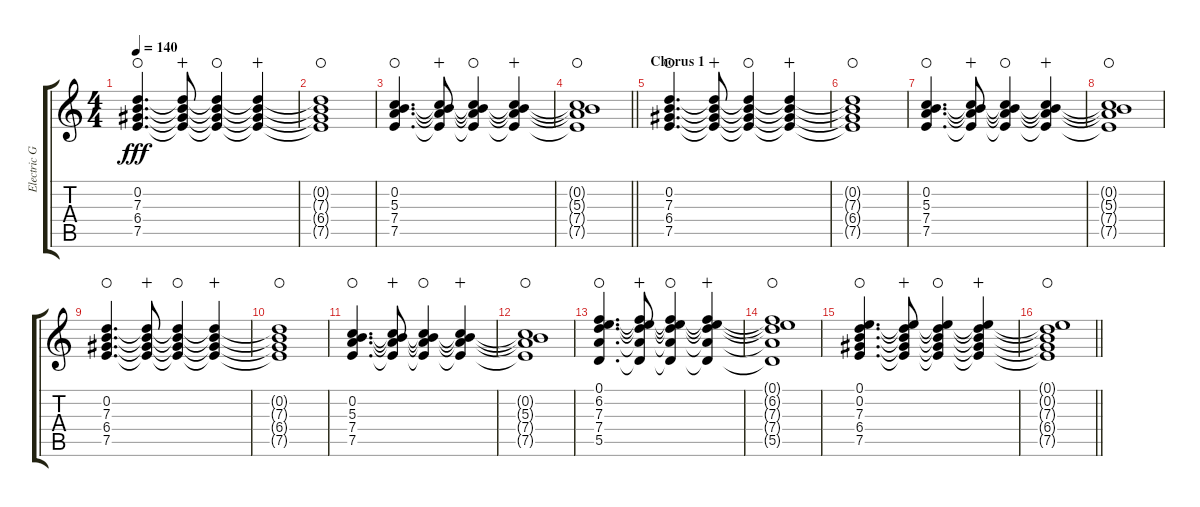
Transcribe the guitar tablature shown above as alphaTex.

\track ("Electric Guitar" "Electric G") {instrument electricguitarjazz}
\staff {score tabs}
\tuning (E4 B3 G3 D3 A2 E2) {hide}
\ts (4 4)
\tempo 140
\clef g2
\ks c
(0.2 7.3 6.4 7.5).4{d dy fff waho} (0.2{t} 7.3{t} 6.4{t} 7.5{t}).8{wahc} (0.2{t} 7.3{t} 6.4{t} 7.5{t}).4{waho} (0.2{t} 7.3{t} 6.4{t} 7.5{t}).4{wahc} |
(0.2{t} 7.3{t} 6.4{t} 7.5{t}).1{waho} |
(0.2 5.3 7.4 7.5).4{d waho} (0.2{t} 5.3{t} 7.4{t} 7.5{t}).8{wahc} (0.2{t} 5.3{t} 7.4{t} 7.5{t}).4{waho} (0.2{t} 5.3{t} 7.4{t} 7.5{t}).4{wahc} |
\barLineRight lightlight
(0.2{t} 5.3{t} 7.4{t} 7.5{t}).1{waho} |
\section ("" "Chorus 1")
(0.2 7.3 6.4 7.5).4{d waho} (0.2{t} 7.3{t} 6.4{t} 7.5{t}).8{wahc} (0.2{t} 7.3{t} 6.4{t} 7.5{t}).4{waho} (0.2{t} 7.3{t} 6.4{t} 7.5{t}).4{wahc} |
(0.2{t} 7.3{t} 6.4{t} 7.5{t}).1{waho} |
(0.2 5.3 7.4 7.5).4{d waho} (0.2{t} 5.3{t} 7.4{t} 7.5{t}).8{wahc} (0.2{t} 5.3{t} 7.4{t} 7.5{t}).4{waho} (0.2{t} 5.3{t} 7.4{t} 7.5{t}).4{wahc} |
(0.2{t} 5.3{t} 7.4{t} 7.5{t}).1{waho} |
(0.2 7.3 6.4 7.5).4{d waho} (0.2{t} 7.3{t} 6.4{t} 7.5{t}).8{wahc} (0.2{t} 7.3{t} 6.4{t} 7.5{t}).4{waho} (0.2{t} 7.3{t} 6.4{t} 7.5{t}).4{wahc} |
(0.2{t} 7.3{t} 6.4{t} 7.5{t}).1{waho} |
(0.2 5.3 7.4 7.5).4{d waho} (0.2{t} 5.3{t} 7.4{t} 7.5{t}).8{wahc} (0.2{t} 5.3{t} 7.4{t} 7.5{t}).4{waho} (0.2{t} 5.3{t} 7.4{t} 7.5{t}).4{wahc} |
(0.2{t} 5.3{t} 7.4{t} 7.5{t}).1{waho} |
(0.1 6.2 7.3 7.4 5.5).4{d waho} (0.1{t} 6.2{t} 7.3{t} 7.4{t} 5.5{t}).8{wahc} (0.1{t} 6.2{t} 7.3{t} 7.4{t} 5.5{t}).4{waho} (0.1{t} 6.2{t} 7.3{t} 7.4{t} 5.5{t}).4{wahc} |
(0.1{t} 6.2{t} 7.3{t} 7.4{t} 5.5{t}).1{waho} |
(0.1 0.2 7.3 6.4 7.5).4{d waho} (0.1{t} 0.2{t} 7.3{t} 6.4{t} 7.5{t}).8{wahc} (0.1{t} 0.2{t} 7.3{t} 6.4{t} 7.5{t}).4{waho} (0.1{t} 0.2{t} 7.3{t} 6.4{t} 7.5{t}).4{wahc} |
\barLineRight lightlight
(0.1{t} 0.2{t} 7.3{t} 6.4{t} 7.5{t}).1{waho}
